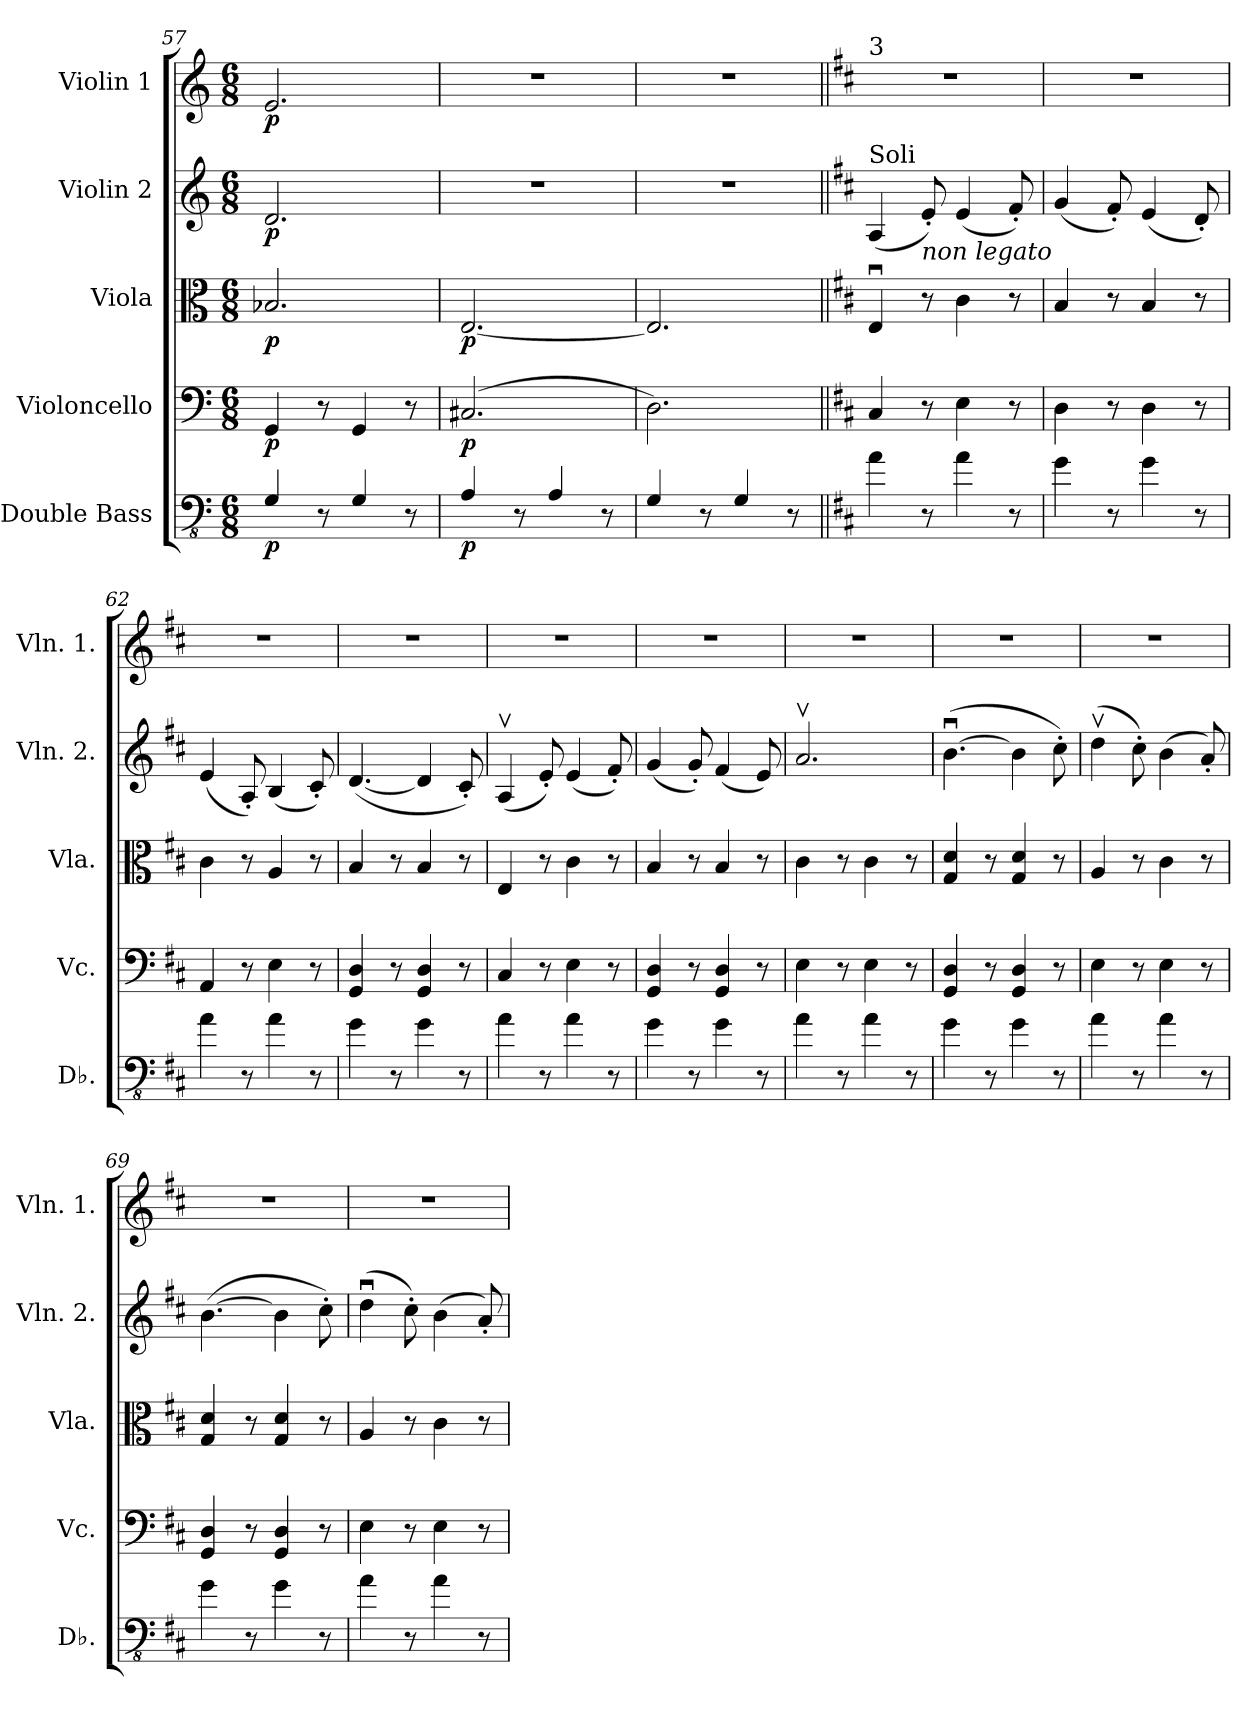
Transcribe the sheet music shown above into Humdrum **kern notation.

**kern	**dynam	**kern	**dynam	**kern	**dynam	**kern	**dynam	**kern	**dynam
*part5	*part5	*part4	*part4	*part3	*part3	*part2	*part2	*part1	*part1
*staff5	*staff5	*staff4	*staff4	*staff3	*staff3	*staff2	*staff2	*staff1	*staff1
*I"Double Bass	*	*I"Violoncello	*	*I"Viola	*	*I"Violin 2	*	*I"Violin 1	*
*I'Db.	*	*I'Vc.	*	*I'Vla.	*	*I'Vln. 2.	*	*I'Vln. 1.	*
*clefFv4	*	*clefF4	*	*clefC3	*	*clefG2	*	*clefG2	*
*ITrd7c12	*	*	*	*	*	*	*	*	*
*k[]	*	*k[]	*	*k[]	*	*k[]	*	*k[]	*
*M6/8	*	*M6/8	*	*M6/8	*	*M6/8	*	*M6/8	*
=57	=57	=57	=57	=57	=57	=57	=57	=57	=57
!	!LO:DY:b	!	!LO:DY:b	!	!LO:DY:b	!	!LO:DY:b	!	!LO:DY:b
4GGG/	p	4GG/	p	2.B-X/	p	2.d/	p	2.e/	p
8r	.	8r	.	.	.	.	.	.	.
4GGG/	.	4GG/	.	.	.	.	.	.	.
8r	.	8r	.	.	.	.	.	.	.
!!LO:PB:g=z
=58	=58	=58	=58	=58	=58	=58	=58	=58	=58
!	!LO:DY:b	!	!LO:DY:b	!	!LO:DY:b	!	!	!	!
4AAA/	p	(2.C#X/	p	[2.E/	p	2.r	.	2.r	.
8r	.	.	.	.	.	.	.	.	.
4AAA/	.	.	.	.	.	.	.	.	.
8r	.	.	.	.	.	.	.	.	.
=59	=59	=59	=59	=59	=59	=59	=59	=59	=59
4GGG/	.	2.D\)	.	2.E/]	.	2.r	.	2.r	.
8r	.	.	.	.	.	.	.	.	.
4GGG/	.	.	.	.	.	.	.	.	.
8r	.	.	.	.	.	.	.	.	.
=60||	=60||	=60||	=60||	=60||	=60||	=60||	=60||	=60||	=60||
*k[f#c#]	*	*k[f#c#]	*	*k[f#c#]	*	*k[f#c#]	*	*k[f#c#]	*
!	!	!	!	!	!	!	!	!LO:TX:a:t=3	!
!	!	!	!	!	!	!LO:TX:a:t=Soli	!	!	!
!	!	!	!	!	!	!	!LO:DY:b	!	!
!	!	!	!	!	!	!	!LO:DY:n=1:b	!	!
4AA\	.	4C#/	.	4Eu/	.	(4A/	p mp	2.r	.
!	!	!	!	!	!	!LO:TX:b:i:t=non legato	!	!	!
8r	.	8r	.	8r	.	8e'/)	.	.	.
4AA\	.	4E\	.	4c#\	.	(4e/	.	.	.
8r	.	8r	.	8r	.	8f#'/)	.	.	.
=61	=61	=61	=61	=61	=61	=61	=61	=61	=61
4GG\	.	4D\	.	4B/	.	(4g/	.	2.r	.
8r	.	8r	.	8r	.	8f#'/)	.	.	.
4GG\	.	4D\	.	4B/	.	(4e/	.	.	.
8r	.	8r	.	8r	.	8d'/)	.	.	.
=62	=62	=62	=62	=62	=62	=62	=62	=62	=62
4AA\	.	4AA/	.	4c#\	.	(4e/	.	2.r	.
8r	.	8r	.	8r	.	8A'/)	.	.	.
4AA\	.	4E\	.	4A/	.	(4B/	.	.	.
8r	.	8r	.	8r	.	8c#'/)	.	.	.
=63	=63	=63	=63	=63	=63	=63	=63	=63	=63
4GG\	.	4GG/ 4D/	.	4B/	.	([4.d/	.	2.r	.
8r	.	8r	.	8r	.	.	.	.	.
4GG\	.	4GG/ 4D/	.	4B/	.	4d/]	.	.	.
8r	.	8r	.	8r	.	8c#'/)	.	.	.
=64	=64	=64	=64	=64	=64	=64	=64	=64	=64
4AA\	.	4C#/	.	4E/	.	(4Av/	.	2.r	.
8r	.	8r	.	8r	.	8e'/)	.	.	.
4AA\	.	4E\	.	4c#\	.	(4e/	.	.	.
8r	.	8r	.	8r	.	8f#'/)	.	.	.
=65	=65	=65	=65	=65	=65	=65	=65	=65	=65
4GG\	.	4GG/ 4D/	.	4B/	.	(4g/	.	2.r	.
8r	.	8r	.	8r	.	8g'/)	.	.	.
4GG\	.	4GG/ 4D/	.	4B/	.	(4f#/	.	.	.
8r	.	8r	.	8r	.	8e/)	.	.	.
=66	=66	=66	=66	=66	=66	=66	=66	=66	=66
4AA\	.	4E\	.	4c#\	.	2.av/	.	2.r	.
8r	.	8r	.	8r	.	.	.	.	.
4AA\	.	4E\	.	4c#\	.	.	.	.	.
8r	.	8r	.	8r	.	.	.	.	.
!!LO:LB:g=z
=67	=67	=67	=67	=67	=67	=67	=67	=67	=67
4GG\	.	4GG/ 4D/	.	4G/ 4d/	.	([4.bu\	.	2.r	.
8r	.	8r	.	8r	.	.	.	.	.
4GG\	.	4GG/ 4D/	.	4G/ 4d/	.	4b\]	.	.	.
8r	.	8r	.	8r	.	8cc#'\)	.	.	.
=68	=68	=68	=68	=68	=68	=68	=68	=68	=68
4AA\	.	4E\	.	4A/	.	(4ddv\	.	2.r	.
8r	.	8r	.	8r	.	8cc#'\)	.	.	.
4AA\	.	4E\	.	4c#\	.	(4b\	.	.	.
8r	.	8r	.	8r	.	8a'/)	.	.	.
=69	=69	=69	=69	=69	=69	=69	=69	=69	=69
4GG\	.	4GG/ 4D/	.	4G/ 4d/	.	([4.b\	.	2.r	.
8r	.	8r	.	8r	.	.	.	.	.
4GG\	.	4GG/ 4D/	.	4G/ 4d/	.	4b\]	.	.	.
8r	.	8r	.	8r	.	8cc#'\)	.	.	.
=70	=70	=70	=70	=70	=70	=70	=70	=70	=70
4AA\	.	4E\	.	4A/	.	(4ddu\	.	2.r	.
8r	.	8r	.	8r	.	8cc#'\)	.	.	.
4AA\	.	4E\	.	4c#\	.	(4b\	.	.	.
8r	.	8r	.	8r	.	8a'/)	.	.	.
=	=	=	=	=	=	=	=	=	=
*-	*-	*-	*-	*-	*-	*-	*-	*-	*-
